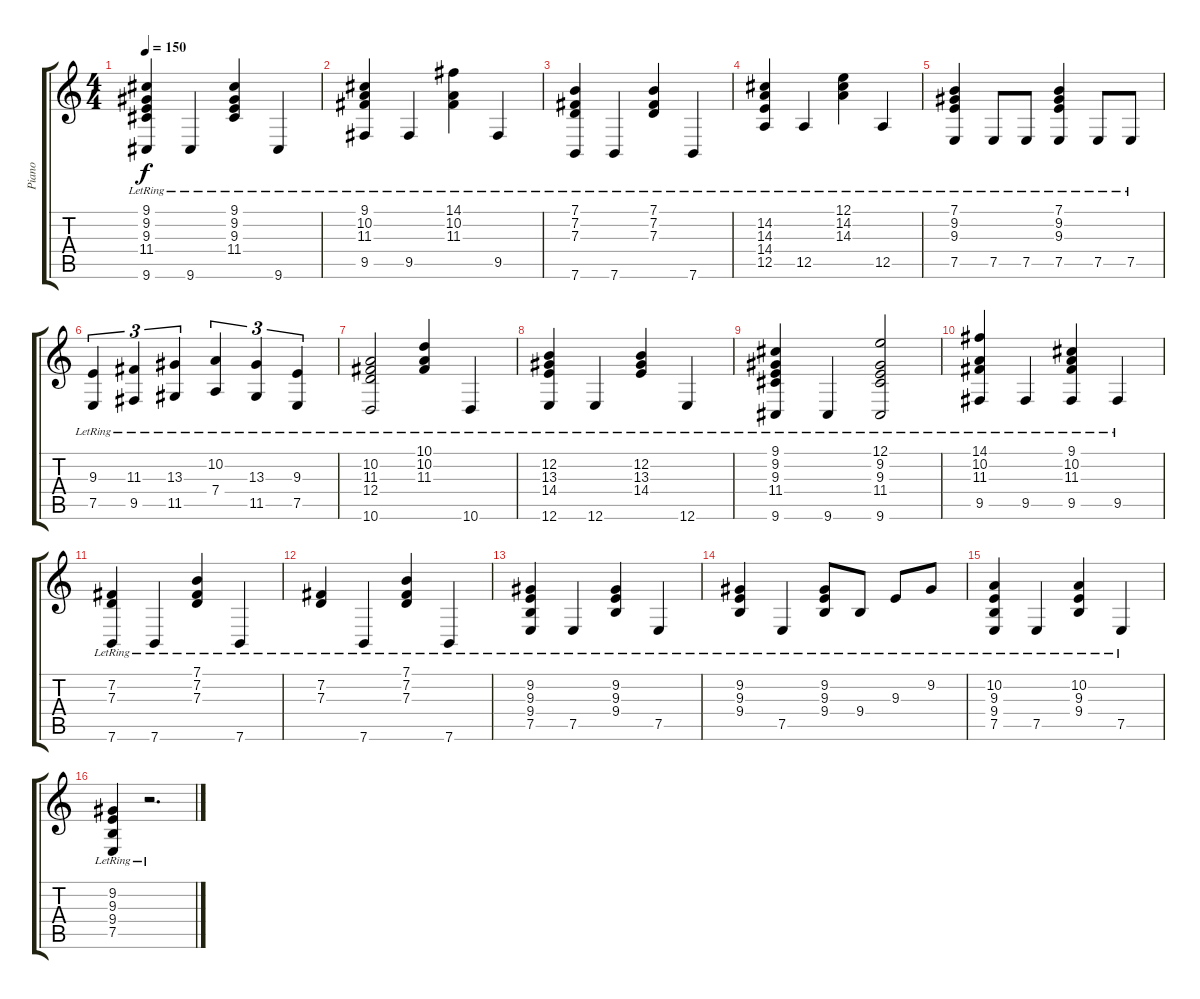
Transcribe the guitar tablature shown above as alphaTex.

\track ("Piano" "Piano") {instrument acousticgrandpiano}
\staff {score tabs}
\tuning (E4 B3 G3 D3 A2 E2) {hide}
\ts (4 4)
\tempo 150
\clef g2
\ks c
(9.1{lr} 9.2{lr} 9.3{lr} 11.4{lr} 9.6{lr}).4{dy f} 9.6{lr}.4 (9.1{lr} 9.2{lr} 9.3{lr} 11.4{lr}).4 9.6{lr}.4 |
(9.1{lr} 10.2{lr} 11.3{lr} 9.5{lr}).4 9.5{lr}.4 (14.1{lr} 10.2{lr} 11.3{lr}).4 9.5{lr}.4 |
(7.1{lr} 7.2{lr} 7.3{lr} 7.6{lr}).4 7.6{lr}.4 (7.1{lr} 7.2{lr} 7.3{lr}).4 7.6{lr}.4 |
(14.2{lr} 14.3{lr} 14.4{lr} 12.5{lr}).4 12.5{lr}.4 (12.1{lr} 14.2{lr} 14.3{lr}).4 12.5{lr}.4 |
(7.1{lr} 9.2{lr} 9.3{lr} 7.5{lr}).4 7.5{lr}.8 7.5{lr}.8 (7.1{lr} 9.2{lr} 9.3{lr} 7.5{lr}).4 7.5{lr}.8 7.5{lr}.8 |
(9.3{lr} 7.5{lr}).4{tu (3 2)} (11.3{lr} 9.5{lr}).4{tu (3 2)} (13.3{lr} 11.5{lr}).4{tu (3 2)} (10.2{lr} 7.4{lr}).4{tu (3 2)} (13.3{lr} 11.5{lr}).4{tu (3 2)} (9.3{lr} 7.5{lr}).4{tu (3 2)} |
(10.2{lr} 11.3{lr} 12.4{lr} 10.6{lr}).2 (10.1{lr} 10.2{lr} 11.3{lr}).4 10.6{lr}.4 |
(12.2{lr} 13.3{lr} 14.4{lr} 12.6{lr}).4 12.6{lr}.4 (12.2{lr} 13.3{lr} 14.4{lr}).4 12.6{lr}.4 |
(9.1{lr} 9.2{lr} 9.3{lr} 11.4{lr} 9.6{lr}).4 9.6{lr}.4 (12.1{lr} 9.2{lr} 9.3{lr} 11.4{lr} 9.6{lr}).2 |
(14.1{lr} 10.2{lr} 11.3{lr} 9.5{lr}).4 9.5{lr}.4 (9.1{lr} 10.2{lr} 11.3{lr} 9.5{lr}).4 9.5{lr}.4 |
(7.2{lr} 7.3{lr} 7.6{lr}).4 7.6{lr}.4 (7.1{lr} 7.2{lr} 7.3{lr}).4 7.6{lr}.4 |
(7.2{lr} 7.3{lr}).4 7.6{lr}.4 (7.1{lr} 7.2{lr} 7.3{lr}).4 7.6{lr}.4 |
(9.2{lr} 9.3{lr} 9.4{lr} 7.5{lr}).4 7.5{lr}.4 (9.2{lr} 9.3{lr} 9.4{lr}).4 7.5{lr}.4 |
(9.2{lr} 9.3{lr} 9.4{lr}).4 7.5{lr}.4 (9.2{lr} 9.3{lr} 9.4{lr}).8 9.4{lr}.8 9.3{lr}.8 9.2{lr}.8 |
(10.2{lr} 9.3{lr} 9.4{lr} 7.5{lr}).4 7.5{lr}.4 (10.2{lr} 9.3{lr} 9.4{lr}).4 7.5{lr}.4 |
(9.2{lr} 9.3{lr} 9.4{lr} 7.5{lr}).4 r.2{d}
